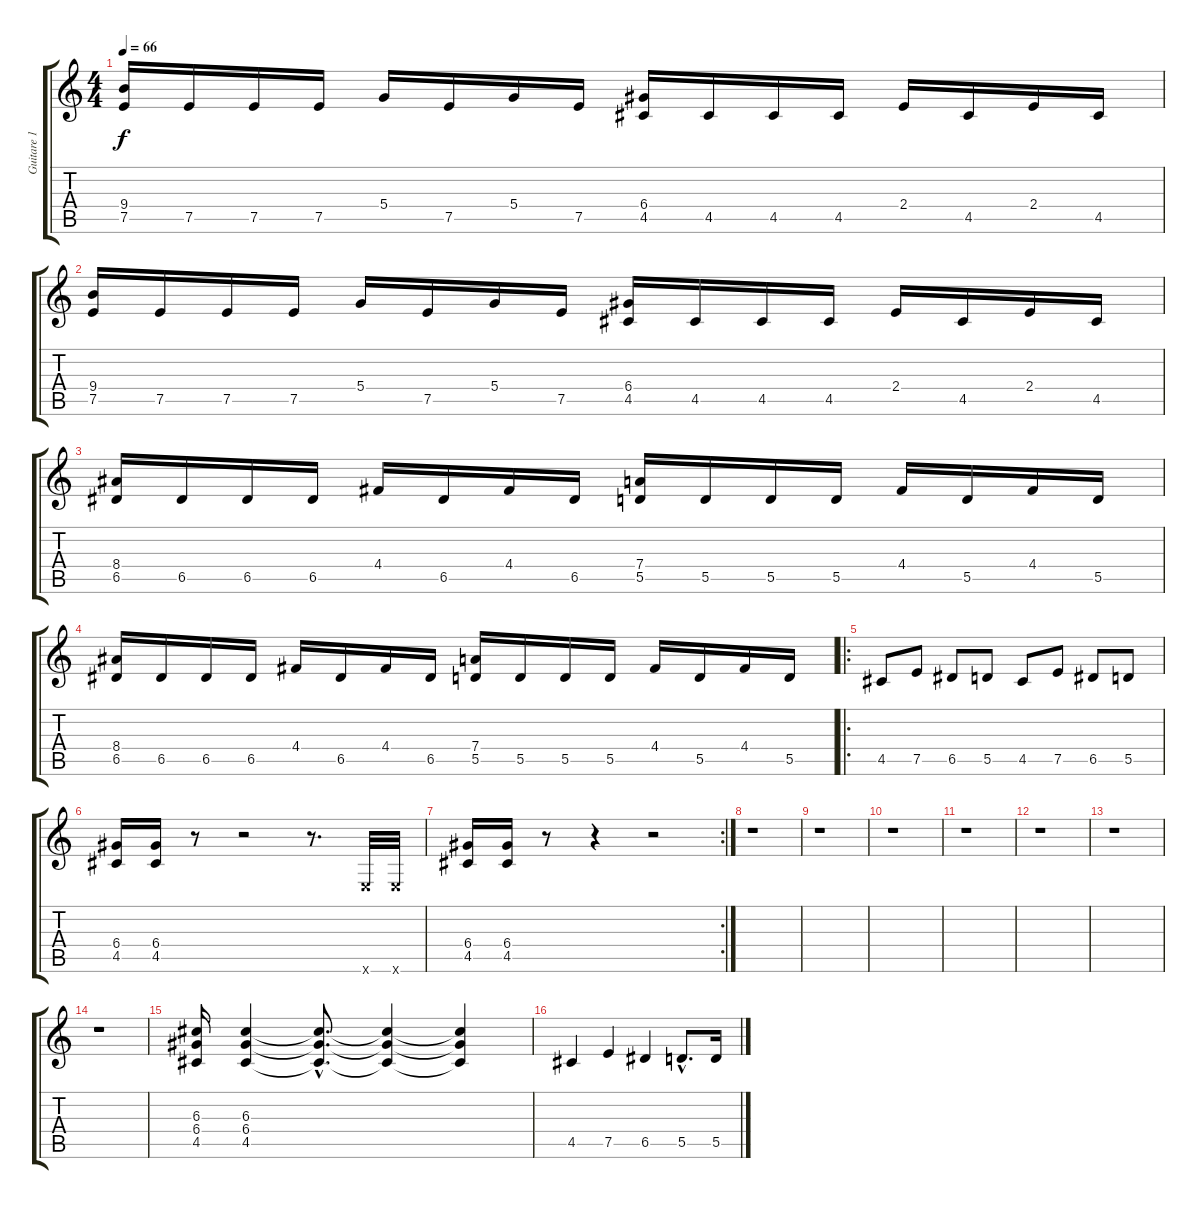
\track ("Guitare 1" "Guitare 1") {instrument overdrivenguitar}
\staff {score tabs}
\tuning (E4 B3 G3 D3 A2 E2) {hide}
\ts (4 4)
\tempo 66
\clef g2
\ks c
(9.4 7.5).16{dy f} 7.5.16 7.5.16 7.5.16 5.4.16 7.5.16 5.4.16 7.5.16 (6.4 4.5).16 4.5.16 4.5.16 4.5.16 2.4.16 4.5.16 2.4.16 4.5.16 |
(9.4 7.5).16 7.5.16 7.5.16 7.5.16 5.4.16 7.5.16 5.4.16 7.5.16 (6.4 4.5).16 4.5.16 4.5.16 4.5.16 2.4.16 4.5.16 2.4.16 4.5.16 |
(8.4 6.5).16 6.5.16 6.5.16 6.5.16 4.4.16 6.5.16 4.4.16 6.5.16 (7.4 5.5).16 5.5.16 5.5.16 5.5.16 4.4.16 5.5.16 4.4.16 5.5.16 |
(8.4 6.5).16 6.5.16 6.5.16 6.5.16 4.4.16 6.5.16 4.4.16 6.5.16 (7.4 5.5).16 5.5.16 5.5.16 5.5.16 4.4.16 5.5.16 4.4.16 5.5.16 |
\ro
4.5.8 7.5.8 6.5.8 5.5.8 4.5.8 7.5.8 6.5.8 5.5.8 |
(6.4 4.5).16 (6.4 4.5).16 r.8 r.2 r.8{d} 0.6{x}.32 0.6{x}.32 |
\rc 2
(6.4 4.5).16 (6.4 4.5).16 r.8 r.4 r.2 |
r.1 |
r.1 |
r.1 |
r.1 |
r.1 |
r.1 |
r.1 |
(6.3 6.4 4.5).16 (6.3 6.4 4.5).4 (6.3{hac t} 6.4{hac t} 4.5{hac t}).8{d} (6.3{t} 6.4{t} 4.5{t}).4 (6.3{t} 6.4{t} 4.5{t}).4 |
4.5.4 7.5.4 6.5.4 5.5{hac}.8{d} 5.5.16
